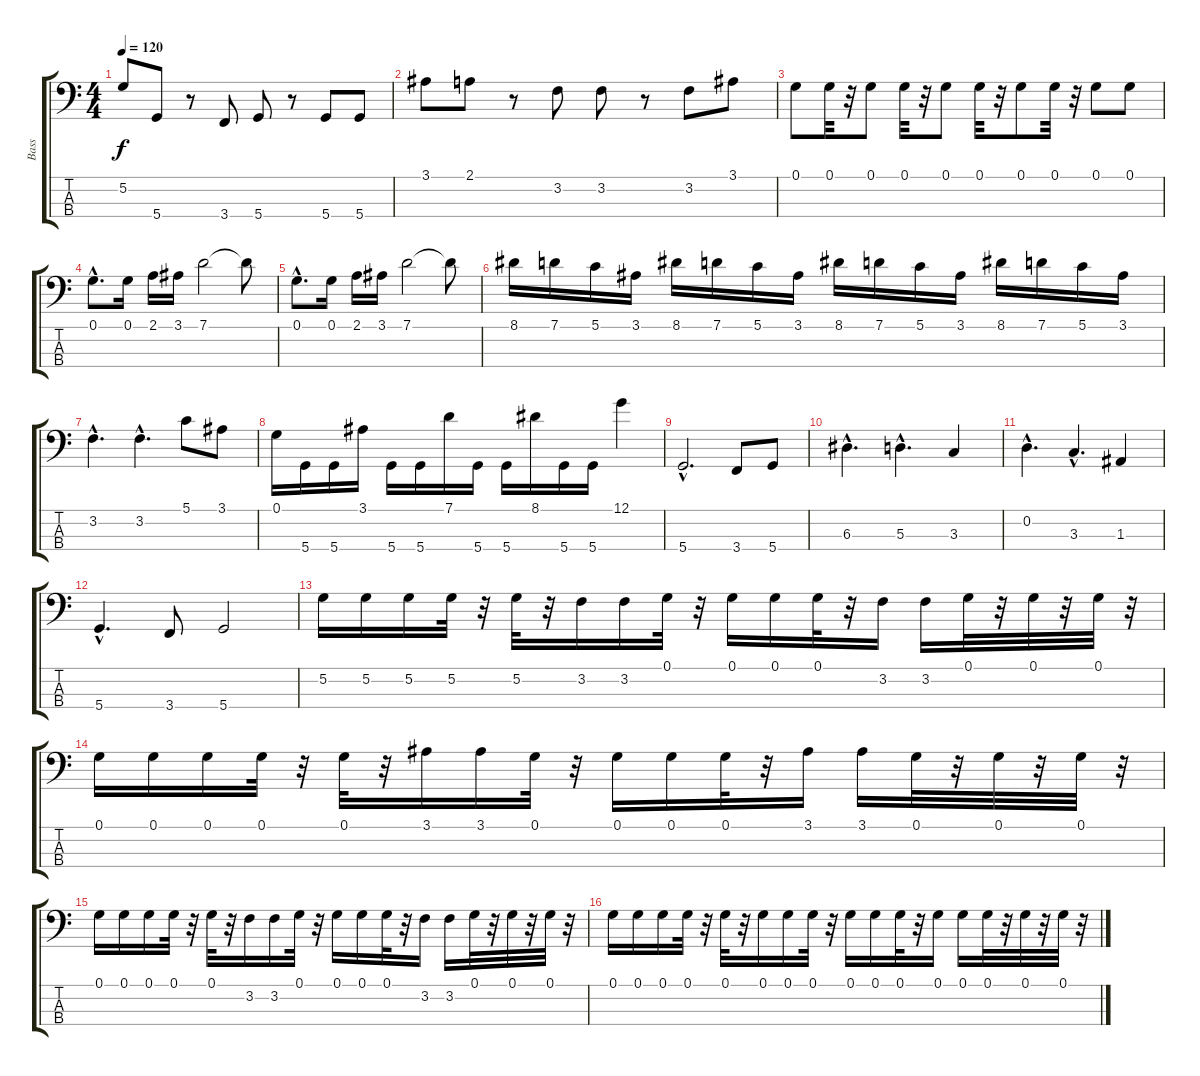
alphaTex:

\track ("Bass" "Bass") {instrument electricbasspick}
\staff {score tabs}
\tuning (G2 D2 A1 D1) {hide}
\ts (4 4)
\tempo 120
\clef f4
\ks c
5.2.8{dy f} 5.4.8 r.8 3.4.8 5.4.8 r.8 5.4.8 5.4.8 |
3.1.8 2.1.8 r.8 3.2.8 3.2.8 r.8 3.2.8 3.1.8 |
0.1.8 0.1.32 r.32 0.1.8 0.1.32 r.32 0.1.8 0.1.32 r.32 0.1.8 0.1.32 r.32 0.1.8 0.1.8 |
0.1{hac}.8{d} 0.1.16 2.1.16 3.1.16 7.1.2 7.1{t}.8 |
0.1{hac}.8{d} 0.1.16 2.1.16 3.1.16 7.1.2 7.1{t}.8 |
8.1.16 7.1.16 5.1.16 3.1.16 8.1.16 7.1.16 5.1.16 3.1.16 8.1.16 7.1.16 5.1.16 3.1.16 8.1.16 7.1.16 5.1.16 3.1.16 |
3.2{hac}.4{d} 3.2{hac}.4{d} 5.1.8 3.1.8 |
0.1.16 5.4.16 5.4.16 3.1.16 5.4.16 5.4.16 7.1.16 5.4.16 5.4.16 8.1.16 5.4.16 5.4.16 12.1.4 |
5.4{hac}.2{d} 3.4.8 5.4.8 |
6.3{hac}.4{d} 5.3{hac}.4{d} 3.3.4 |
0.2{hac}.4{d} 3.3{hac}.4{d} 1.3.4 |
5.4{hac}.4{d} 3.4.8 5.4.2 |
5.2.16 5.2.16 5.2.16 5.2.32 r.32 5.2.32 r.32 3.2.16 3.2.16 0.1.32 r.32 0.1.16 0.1.16 0.1.32 r.32 3.2.16 3.2.16 0.1.32 r.32 0.1.32 r.32 0.1.32 r.32 |
0.1.16 0.1.16 0.1.16 0.1.32 r.32 0.1.32 r.32 3.1.16 3.1.16 0.1.32 r.32 0.1.16 0.1.16 0.1.32 r.32 3.1.16 3.1.16 0.1.32 r.32 0.1.32 r.32 0.1.32 r.32 |
0.1.16 0.1.16 0.1.16 0.1.32 r.32 0.1.32 r.32 3.2.16 3.2.16 0.1.32 r.32 0.1.16 0.1.16 0.1.32 r.32 3.2.16 3.2.16 0.1.32 r.32 0.1.32 r.32 0.1.32 r.32 |
0.1.16 0.1.16 0.1.16 0.1.32 r.32 0.1.32 r.32 0.1.16 0.1.16 0.1.32 r.32 0.1.16 0.1.16 0.1.32 r.32 0.1.16 0.1.16 0.1.32 r.32 0.1.32 r.32 0.1.32 r.32
